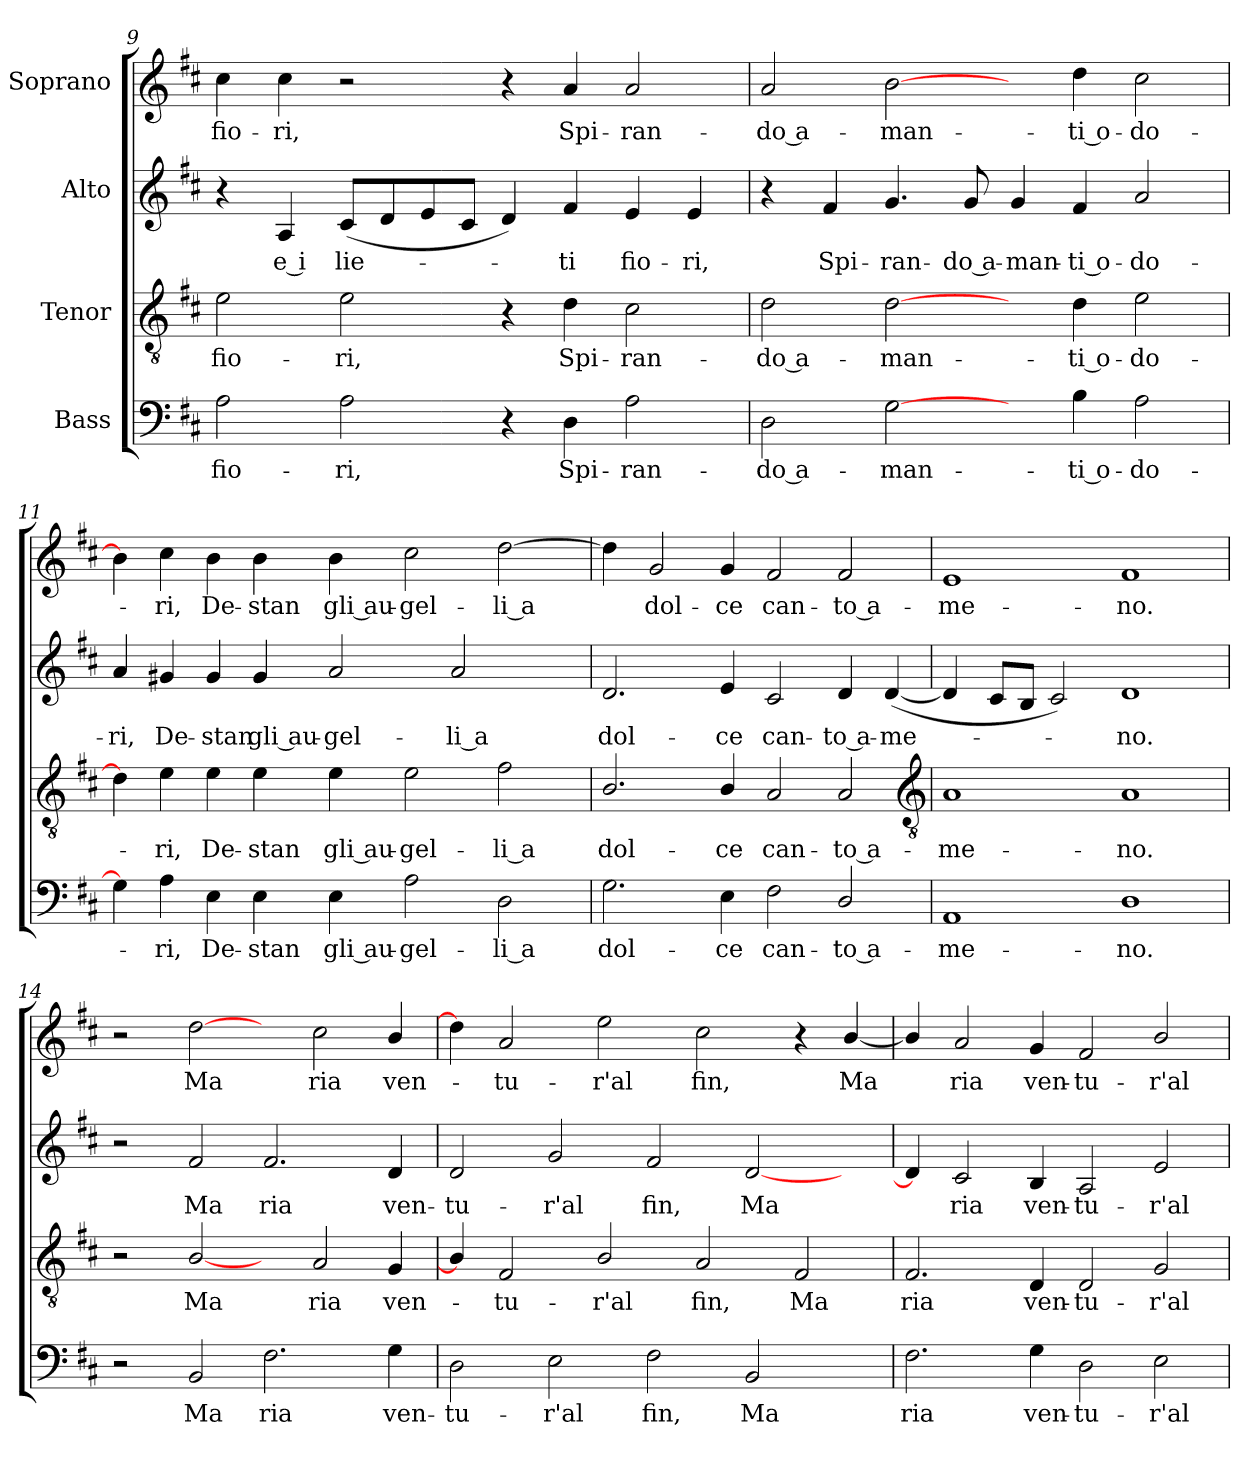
**kern	**text	**kern	**text	**kern	**text	**kern	**text
*part4	*part4	*part3	*part3	*part2	*part2	*part1	*part1
*staff4	*staff4	*staff3	*staff3	*staff2	*staff2	*staff1	*staff1
*I"Bass	*	*I"Tenor	*	*I"Alto	*	*I"Soprano	*
*clefF4	*	*clefGv2	*	*clefG2	*	*clefG2	*
*k[f#c#]	*	*k[f#c#]	*	*k[f#c#]	*	*k[f#c#]	*
*D:	*	*D:	*	*D:	*	*D:	*
=9	=9	=9	=9	=9	=9	=9	=9
2A\	fio-	2e\	fio-	4r	.	4cc#\	fio-
.	.	.	.	4A/	e i	4cc#\	-ri,
2A\	-ri,	2e\	-ri,	(<8c#/L	lie-	2r	.
.	.	.	.	8d/	.	.	.
.	.	.	.	8e/	.	.	.
.	.	.	.	8c#/J	.	.	.
4r	.	4r	.	4d/)	.	4r	.
4D\	Spi-	4d\	Spi-	4f#/	ti	4a/	Spi-
2A\	-ran-	2c#\	-ran-	4e/	fio-	2a/	-ran-
.	.	.	.	4e/	-ri,	.	.
=10	=10	=10	=10	=10	=10	=10	=10
2D\	-do a-	2d\	-do a-	4r	.	2a/	-do a-
.	.	.	.	4f#/	Spi-	.	.
[2G\	-man-	[2d\	-man-	4.g/	-ran-	[2b\	-man-
.	.	.	.	8g/	-do a-	.	.
4ryy	.	4ryy	.	4g/	-man-	4ryy	.
4B\	-ti o-	4d\	-ti o-	4f#/	-ti o-	4dd\	-ti o-
2A\	-do-	2e\	-do-	2a/	-do-	2cc#\	-do-
=11	=11	=11	=11	=11	=11	=11	=11
4G\]	.	4d\]	.	4a/	-ri,	4b\]	.
4A\	-ri,	4e\	-ri,	4g#X/	De-	4cc#\	-ri,
4E\	De-	4e\	De-	4g#/	-stan	4b\	De-
4E\	-stan	4e\	-stan	4g#/	gli au-	4b\	-stan
4E\	gli au-	4e\	gli au-	2a/	-gel-	4b\	gli au-
2A\	-gel-	2e\	-gel-	.	.	2cc#\	-gel-
.	.	.	.	2a/	-li a	.	.
2D\	-li a	2f#\	-li a	.	.	[2dd\	-li a
.	.	.	.	4ryy	.	.	.
=12	=12	=12	=12	=12	=12	=12	=12
2.G\	dol-	2.B/	dol-	2.d/	dol-	4dd\]	.
.	.	.	.	.	.	2g/	dol-
4E\	-ce	4B/	-ce	4e/	-ce	4g/	-ce
2F#\	can-	2A/	can-	2c#/	can-	2f#/	can-
2D/	-to a-	2A/	-to a-	4d/	-to a-	2f#/	-to a-
.	.	.	.	(<[4d/	-me-	.	.
*	*	*clefGv2	*	*	*	*	*
=13	=13	=13	=13	=13	=13	=13	=13
1AA	-me-	1A	-me-	4d/]	.	1e	-me-
.	.	.	.	8c#/L	.	.	.
.	.	.	.	8B/J	.	.	.
.	.	.	.	2c#/)	.	.	.
1D	-no.	1A	-no.	1d	no.	1f#	-no.
=14	=14	=14	=14	=14	=14	=14	=14
2r	.	2r	.	2r	.	2r	.
2BB/	Ma	[2B/	Ma	2f#/	Ma	[2dd\	Ma
2.F#\	ria	4ryy	.	2.f#/	ria	4ryy	.
.	.	2A/	ria	.	.	2cc#\	ria
4G\	ven-	4G/	ven-	4d/	ven-	4b/	ven-
=15	=15	=15	=15	=15	=15	=15	=15
2D\	-tu-	4B/]	.	2d/	-tu-	4dd\]	.
.	.	2F#/	-tu-	.	.	2a/	-tu-
2E\	-r'al	.	.	2g/	-r'al	.	.
.	.	2B/	-r'al	.	.	2ee\	-r'al
2F#\	fin,	.	.	2f#/	fin,	.	.
.	.	2A/	fin,	.	.	2cc#\	fin,
2BB/	Ma	.	.	[2d/	Ma	.	.
.	.	2F#/	Ma	.	.	4r	.
4ryy	.	.	.	4ryy	.	[4b/	Ma
=16	=16	=16	=16	=16	=16	=16	=16
2.F#\	ria	2.F#/	ria	4d/]	.	4b/]	.
.	.	.	.	2c#/	ria	2a/	ria
4G\	ven-	4D/	ven-	4B/	ven-	4g/	ven-
2D\	-tu-	2D/	-tu-	2A/	-tu-	2f#/	-tu-
2E\	-r'al	2G/	-r'al	2e/	-r'al	2b/	-r'al
=	=	=	=	=	=	=	=
*-	*-	*-	*-	*-	*-	*-	*-
